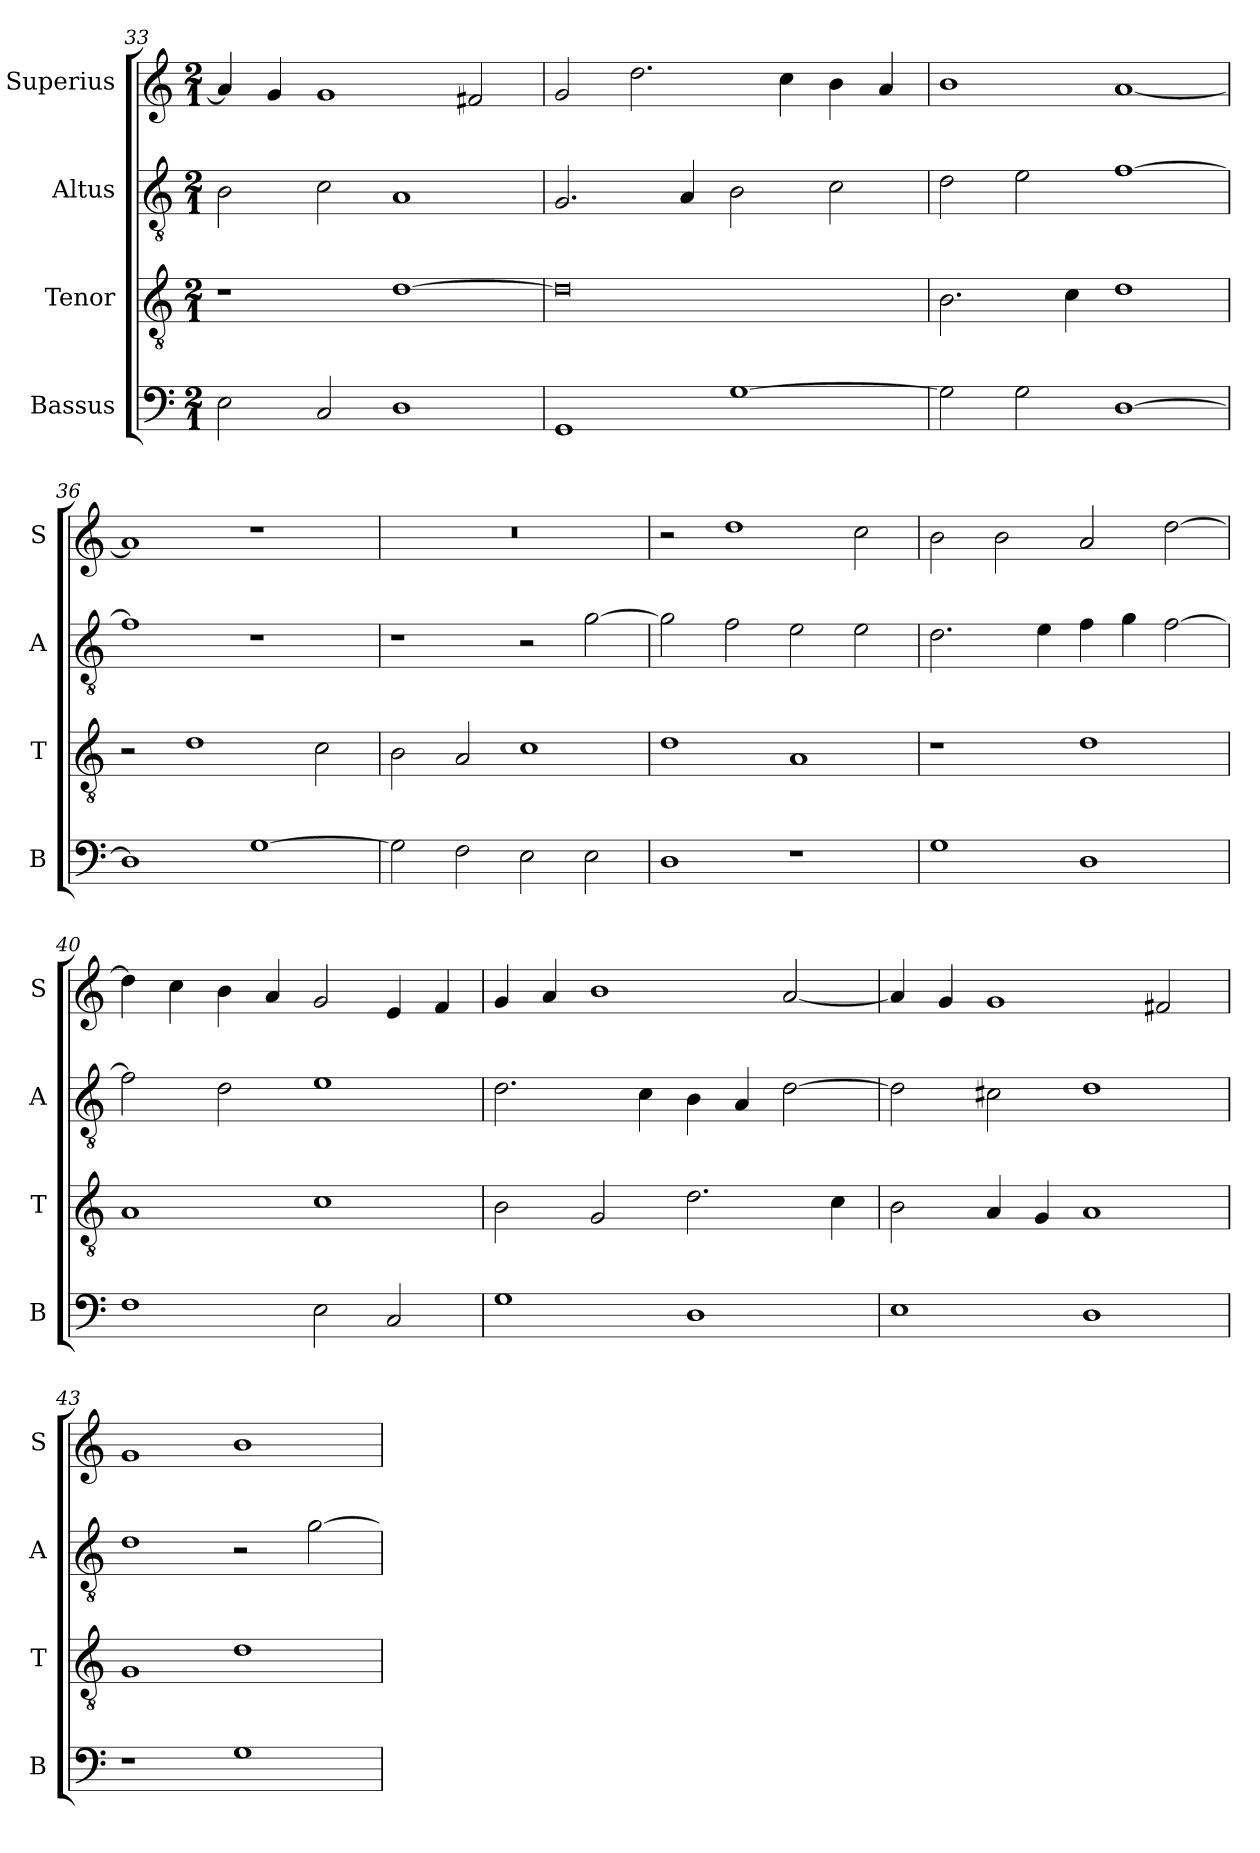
**kern	**kern	**kern	**kern
*part4	*part3	*part2	*part1
*staff4	*staff3	*staff2	*staff1
*I"Bassus	*I"Tenor	*I"Altus	*I"Superius
*I'B	*I'T	*I'A	*I'S
*clefF4	*clefGv2	*clefGv2	*clefG2
*k[]	*k[]	*k[]	*k[]
*C:	*C:	*C:	*C:
*M2/1	*M2/1	*M2/1	*M2/1
=33	=33	=33	=33
2E	1r	2B	4a]
.	.	.	4g
2C	.	2c	1g
1D	[1d	1A	.
.	.	.	2f#X
=34	=34	=34	=34
1GG	0d]	2.G	2g
.	.	.	2.dd
.	.	4A	.
[1G	.	2B	.
.	.	.	4cc
.	.	2c	4b
.	.	.	4a
=35	=35	=35	=35
2G]	2.B	2d	1b
2G	.	2e	.
.	4c	.	.
[1D	1d	[1f	[1a
=36	=36	=36	=36
1D]	2r	1f]	1a]
.	1d	.	.
[1G	.	1r	1r
.	2c	.	.
=37	=37	=37	=37
2G]	2B	1r	0r
2F	2A	.	.
2E	1c	2r	.
2E	.	[2g	.
=38	=38	=38	=38
1D	1d	2g]	2r
.	.	2f	1dd
1r	1A	2e	.
.	.	2e	2cc
=39	=39	=39	=39
1G	1r	2.d	2b
.	.	.	2b
.	.	4e	.
1D	1d	4f	2a
.	.	4g	.
.	.	[2f	[2dd
=40	=40	=40	=40
1F	1A	2f]	4dd]
.	.	.	4cc
.	.	2d	4b
.	.	.	4a
2E	1c	1e	2g
2C	.	.	4e
.	.	.	4f
=41	=41	=41	=41
1G	2B	2.d	4g
.	.	.	4a
.	2G	.	1b
.	.	4c	.
1D	2.d	4B	.
.	.	4A	.
.	.	[2d	[2a
.	4c	.	.
=42	=42	=42	=42
1E	2B	2d]	4a]
.	.	.	4g
.	4A	2c#X	1g
.	4G	.	.
1D	1A	1d	.
.	.	.	2f#X
=43	=43	=43	=43
1r	1G	1d	1g
1G	1d	2r	1b
.	.	[2g	.
=	=	=	=
*-	*-	*-	*-
